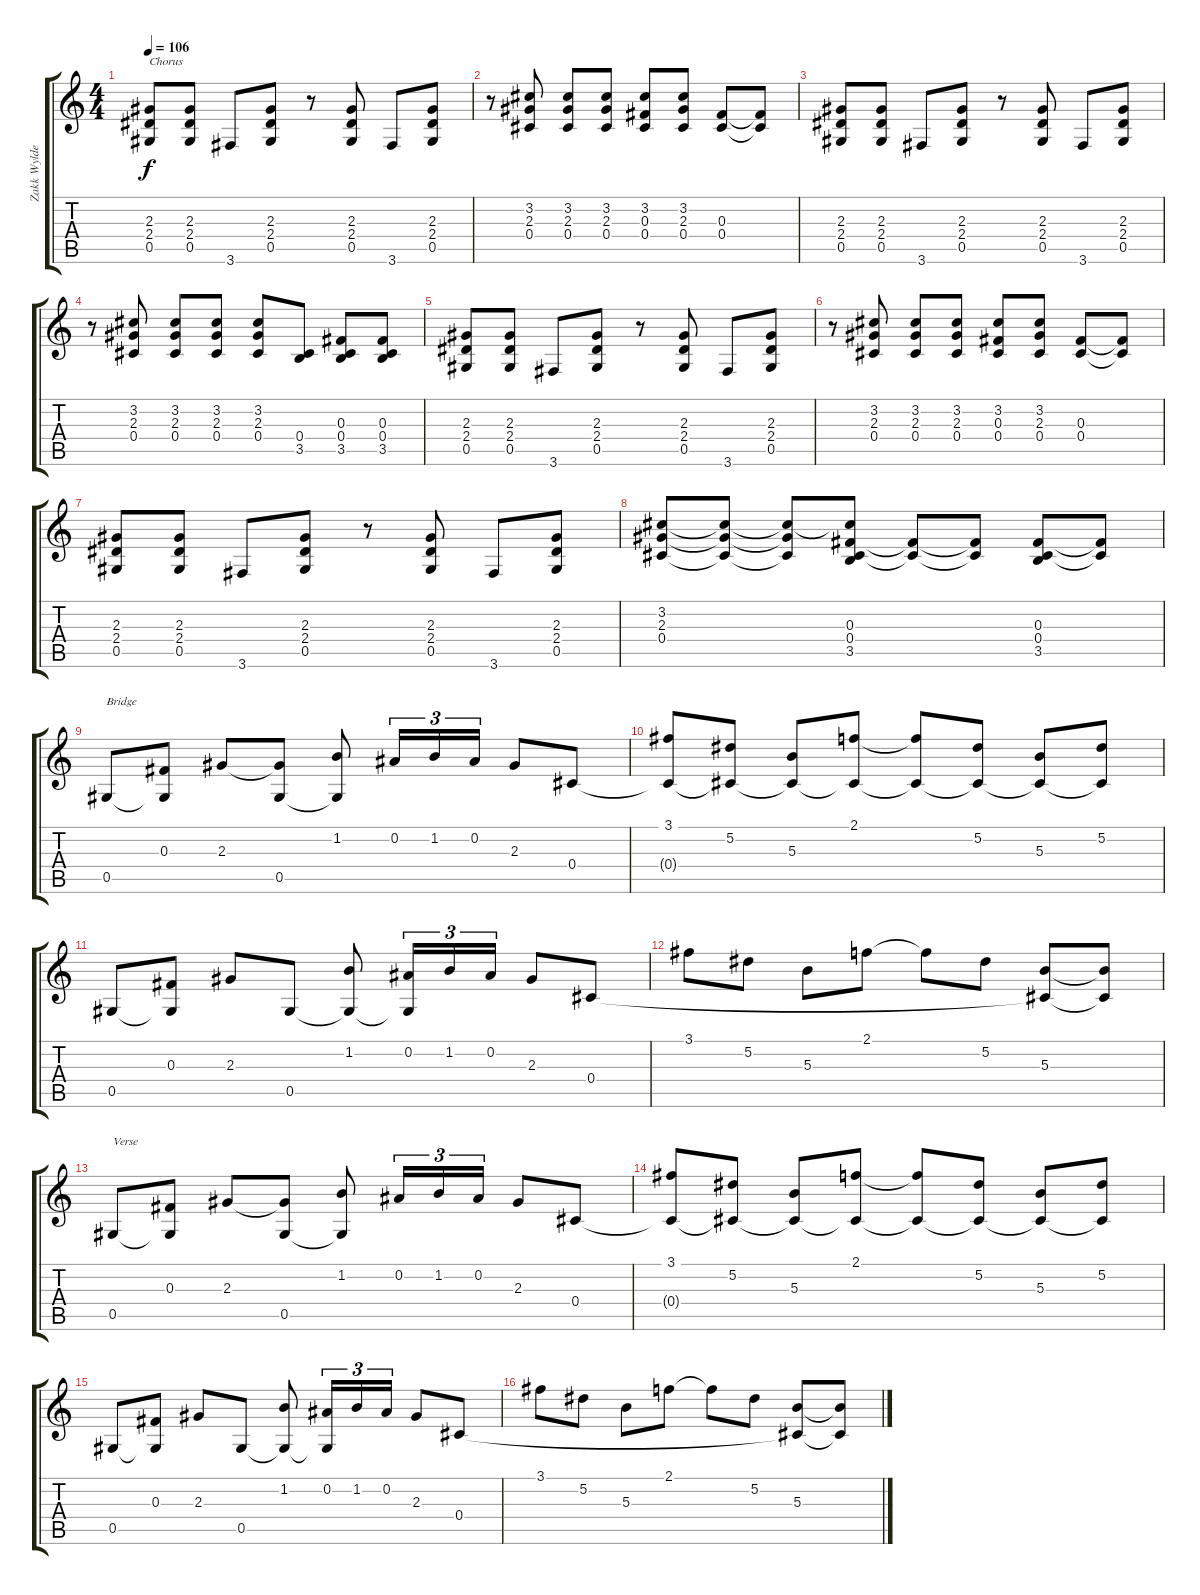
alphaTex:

\track ("Zakk Wylde (Rhythm)" "Zakk Wylde") {instrument acousticguitarsteel}
\staff {score tabs}
\tuning (Eb4 Bb3 Gb3 Db3 Ab2 Eb2) {hide}
\ts (4 4)
\tempo 106
\clef g2
\ks c
(2.3 2.4 0.5).8{txt "Chorus" dy f} (2.3 2.4 0.5).8 3.6.8 (2.3 2.4 0.5).8 r.8 (2.3 2.4 0.5).8 3.6.8 (2.3 2.4 0.5).8 |
r.8 (3.2 2.3 0.4).8 (3.2 2.3 0.4).8 (3.2 2.3 0.4).8 (3.2 0.3 0.4).8 (3.2 2.3 0.4).8 (0.3 0.4).8 (0.3{t} 0.4{t}).8 |
(2.3 2.4 0.5).8 (2.3 2.4 0.5).8 3.6.8 (2.3 2.4 0.5).8 r.8 (2.3 2.4 0.5).8 3.6.8 (2.3 2.4 0.5).8 |
r.8 (3.2 2.3 0.4).8 (3.2 2.3 0.4).8 (3.2 2.3 0.4).8 (3.2 2.3 0.4).8 (0.4 3.5).8 (0.3 0.4 3.5).8 (0.3 0.4 3.5).8 |
(2.3 2.4 0.5).8 (2.3 2.4 0.5).8 3.6.8 (2.3 2.4 0.5).8 r.8 (2.3 2.4 0.5).8 3.6.8 (2.3 2.4 0.5).8 |
r.8 (3.2 2.3 0.4).8 (3.2 2.3 0.4).8 (3.2 2.3 0.4).8 (3.2 0.3 0.4).8 (3.2 2.3 0.4).8 (0.3 0.4).8 (0.3{t} 0.4{t}).8 |
(2.3 2.4 0.5).8 (2.3 2.4 0.5).8 3.6.8 (2.3 2.4 0.5).8 r.8 (2.3 2.4 0.5).8 3.6.8 (2.3 2.4 0.5).8 |
(3.2 2.3 0.4).8 (3.2{t} 2.3{t} 0.4{t}).8 (3.2{t} 2.3{t} 0.4{t}).8 (3.2{t} 0.3 0.4 3.5).8 (0.3{t} 0.4{t}).8 (0.3{t} 0.4{t}).8 (0.3 0.4 3.5).8 (0.3{t} 0.4{t}).8 |
0.5.8{txt "Bridge"} (0.3 0.5{t}).8 2.3.8 (2.3{t} 0.5).8 (1.2 0.5{t}).8 0.2.16{tu (3 2)} 1.2.16{tu (3 2)} 0.2.16{tu (3 2)} 2.3.8 0.4.8 |
(3.1 0.4{t}).8 (5.2 0.4{t}).8 (5.3 0.4{t}).8 (2.1 0.4{t}).8 (2.1{t} 0.4{t}).8 (5.2 0.4{t}).8 (5.3 0.4{t}).8 (5.2 0.4{t}).8 |
0.5.8 (0.3 0.5{t}).8 2.3.8 0.5.8 (1.2 0.5{t}).8 (0.2 0.5{t}).16{tu (3 2)} 1.2.16{tu (3 2)} 0.2.16{tu (3 2)} 2.3.8 0.4.8 |
3.1.8 5.2.8 5.3.8 2.1.8 2.1{t}.8 5.2.8 (5.3 0.4{t}).8 (5.3{t} 0.4{t}).8 |
0.5.8{txt "Verse"} (0.3 0.5{t}).8 2.3.8 (2.3{t} 0.5).8 (1.2 0.5{t}).8 0.2.16{tu (3 2)} 1.2.16{tu (3 2)} 0.2.16{tu (3 2)} 2.3.8 0.4.8 |
(3.1 0.4{t}).8 (5.2 0.4{t}).8 (5.3 0.4{t}).8 (2.1 0.4{t}).8 (2.1{t} 0.4{t}).8 (5.2 0.4{t}).8 (5.3 0.4{t}).8 (5.2 0.4{t}).8 |
0.5.8 (0.3 0.5{t}).8 2.3.8 0.5.8 (1.2 0.5{t}).8 (0.2 0.5{t}).16{tu (3 2)} 1.2.16{tu (3 2)} 0.2.16{tu (3 2)} 2.3.8 0.4.8 |
3.1.8 5.2.8 5.3.8 2.1.8 2.1{t}.8 5.2.8 (5.3 0.4{t}).8 (5.3{t} 0.4{t}).8
